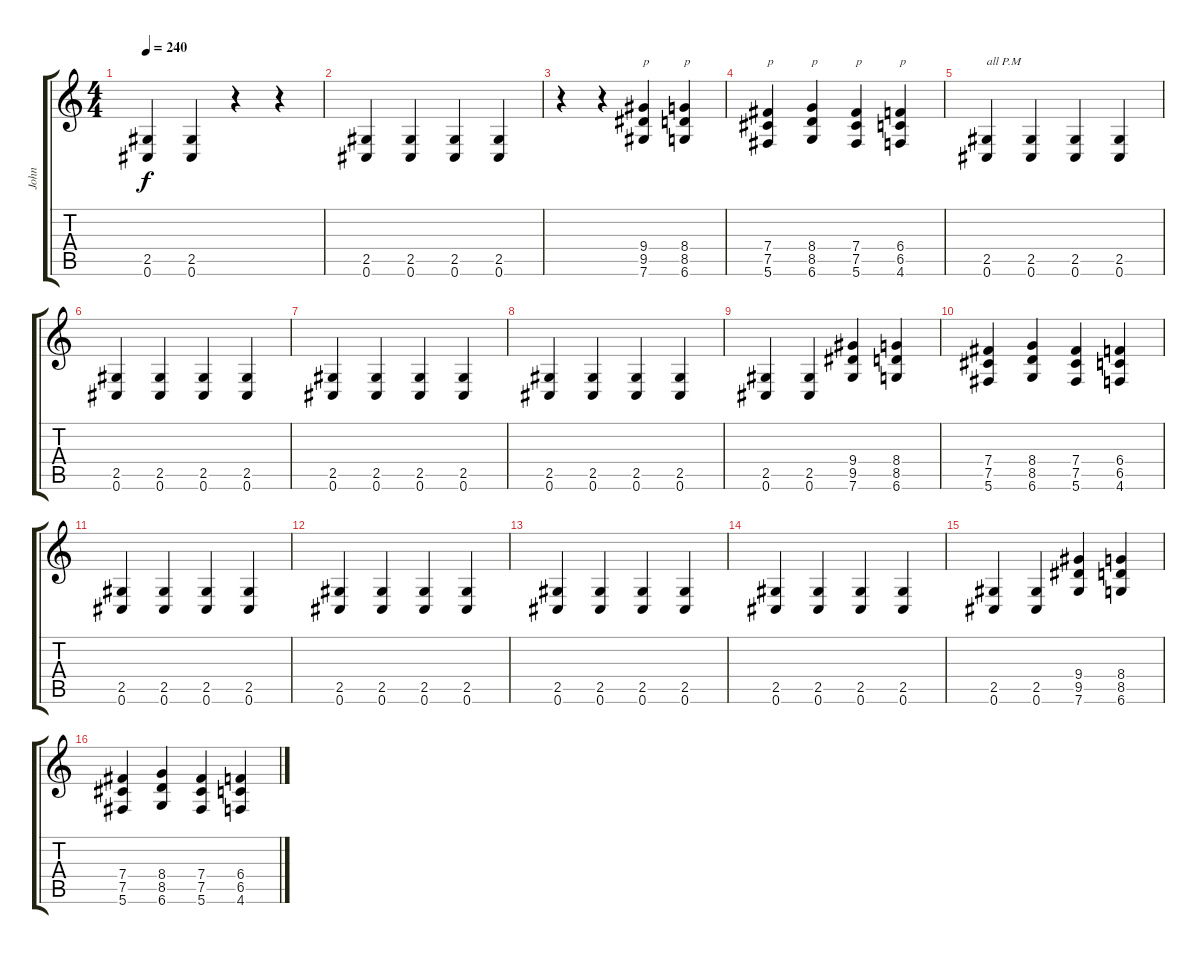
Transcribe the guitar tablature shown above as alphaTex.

\track ("John" "John") {instrument distortionguitar}
\staff {score tabs}
\tuning (Db4 Ab3 E3 B2 Gb2 Db2) {hide}
\ts (4 4)
\tempo 240
\clef g2
\ks c
(2.5 0.6).4{dy f} (2.5 0.6).4 r.4 r.4 |
(2.5 0.6).4 (2.5 0.6).4 (2.5 0.6).4 (2.5 0.6).4 |
r.4 r.4 (9.4 9.5 7.6).4{txt "p"} (8.4 8.5 6.6).4{txt "p"} |
(7.4 7.5 5.6).4{txt "p"} (8.4 8.5 6.6).4{txt "p"} (7.4 7.5 5.6).4{txt "p"} (6.4 6.5 4.6).4{txt "p"} |
(2.5 0.6).4{txt "all P.M"} (2.5 0.6).4 (2.5 0.6).4 (2.5 0.6).4 |
(2.5 0.6).4 (2.5 0.6).4 (2.5 0.6).4 (2.5 0.6).4 |
(2.5 0.6).4 (2.5 0.6).4 (2.5 0.6).4 (2.5 0.6).4 |
(2.5 0.6).4 (2.5 0.6).4 (2.5 0.6).4 (2.5 0.6).4 |
(2.5 0.6).4 (2.5 0.6).4 (9.4 9.5 7.6).4 (8.4 8.5 6.6).4 |
(7.4 7.5 5.6).4 (8.4 8.5 6.6).4 (7.4 7.5 5.6).4 (6.4 6.5 4.6).4 |
(2.5 0.6).4 (2.5 0.6).4 (2.5 0.6).4 (2.5 0.6).4 |
(2.5 0.6).4 (2.5 0.6).4 (2.5 0.6).4 (2.5 0.6).4 |
(2.5 0.6).4 (2.5 0.6).4 (2.5 0.6).4 (2.5 0.6).4 |
(2.5 0.6).4 (2.5 0.6).4 (2.5 0.6).4 (2.5 0.6).4 |
(2.5 0.6).4 (2.5 0.6).4 (9.4 9.5 7.6).4 (8.4 8.5 6.6).4 |
(7.4 7.5 5.6).4 (8.4 8.5 6.6).4 (7.4 7.5 5.6).4 (6.4 6.5 4.6).4
